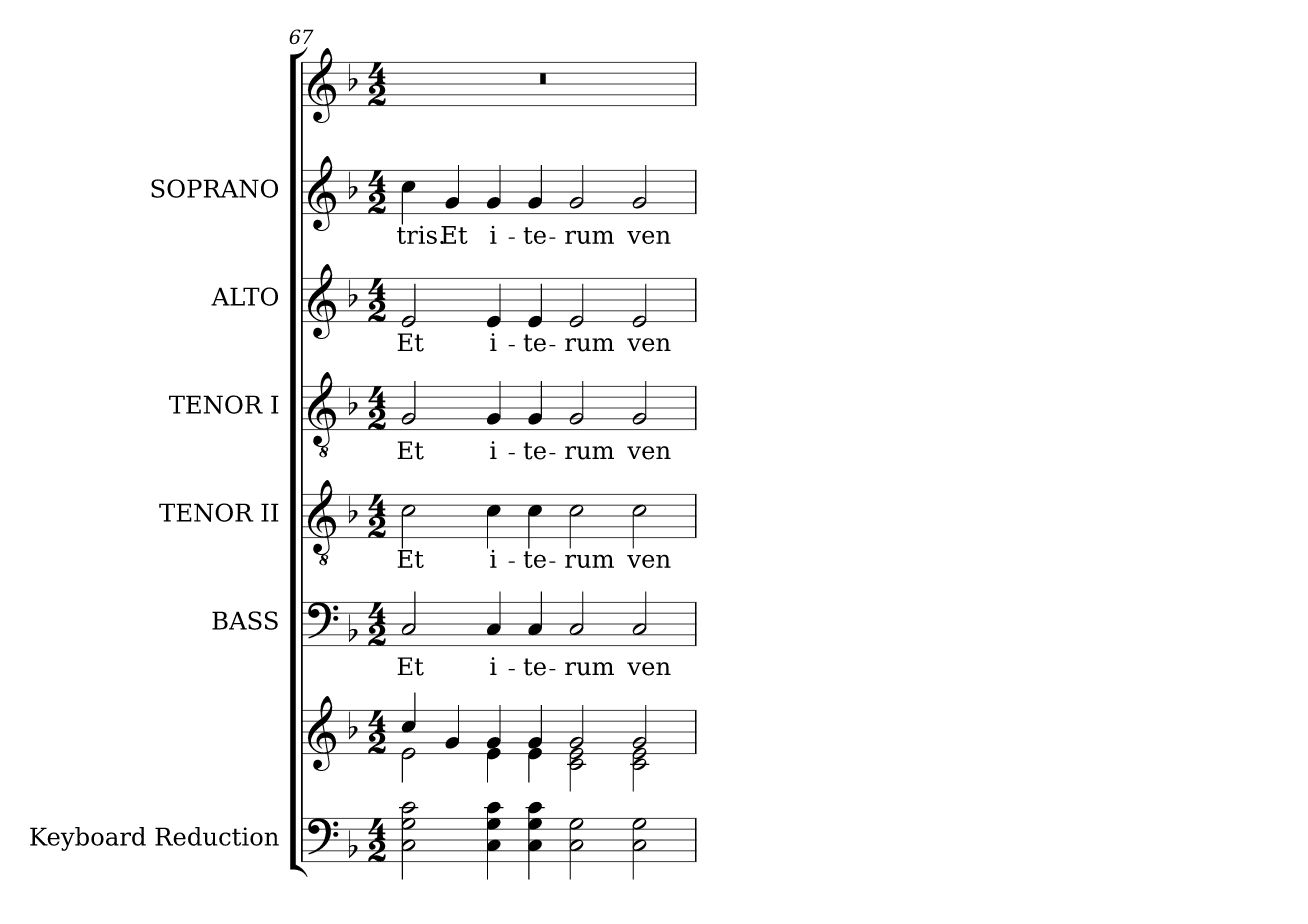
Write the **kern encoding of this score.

**kern	**kern	**kern	**text	**kern	**text	**kern	**text	**kern	**text	**kern	**text	**kern
*part7	*part7	*part6	*part6	*part5	*part5	*part4	*part4	*part3	*part3	*part2	*part2	*part1
*staff8	*staff7	*staff6	*staff6	*staff5	*staff5	*staff4	*staff4	*staff3	*staff3	*staff2	*staff2	*staff1
*I"Keyboard Reduction	*	*I"BASS	*	*I"TENOR II	*	*I"TENOR I	*	*I"ALTO	*	*I"SOPRANO	*	*
*I'Reduc.	*	*I'B.	*	*I'T. II	*	*I'T. I	*	*I'A.	*	*I'S.	*	*
!!LO:PB:g=z
*clefF4	*clefG2	*clefF4	*	*clefGv2	*	*clefGv2	*	*clefG2	*	*clefG2	*	*clefG2
*	*	*	*	*ITrd7c12	*	*ITrd7c12	*	*	*	*	*	*
*k[b-]	*k[b-]	*k[b-]	*	*k[b-]	*	*k[b-]	*	*k[b-]	*	*k[b-]	*	*k[b-]
*F:	*F:	*F:	*	*F:	*	*F:	*	*F:	*	*F:	*	*F:
*M4/2	*M4/2	*M4/2	*	*M4/2	*	*M4/2	*	*M4/2	*	*M4/2	*	*M4/2
=67	=67	=67	=67	=67	=67	=67	=67	=67	=67	=67	=67	=67
*	*^	*	*	*	*	*	*	*	*	*	*	*
!	!	!	!	!LO:LY:b:color=#000000	!	!	!	!	!	!	!	!	!
!	!	!	!	!	!	!LO:LY:b:color=#000000	!	!	!	!	!	!	!
!	!	!	!	!	!	!	!	!LO:LY:b:color=#000000	!	!	!	!	!
!	!	!	!	!	!	!	!	!	!	!LO:LY:b:color=#000000	!	!	!
!	!	!	!	!	!	!	!	!	!	!	!	!LO:LY:b:color=#000000	!LO:N:vis=1
2Ci\ 2Gi 2ci	4cci/	2ei\	2Ci/	Et	2Ci\	Et	2GGi/	Et	2ei/	Et	4cci\	-tris.	0r
!	!	!	!	!	!	!	!	!	!	!	!	!LO:LY:b:color=#000000	!
.	4gi/	.	.	.	.	.	.	.	.	.	4gi/	Et	.
!	!	!	!	!LO:LY:b:color=#000000	!	!	!	!	!	!	!	!	!
!	!	!	!	!	!	!LO:LY:b:color=#000000	!	!	!	!	!	!	!
!	!	!	!	!	!	!	!	!LO:LY:b:color=#000000	!	!	!	!	!
!	!	!	!	!	!	!	!	!	!	!LO:LY:b:color=#000000	!	!	!
!	!	!	!	!	!	!	!	!	!	!	!	!LO:LY:b:color=#000000	!
4Ci\ 4Gi 4ci	4gi/	4ei\	4Ci/	i-	4Ci\	i-	4GGi/	i-	4ei/	i-	4gi/	i-	.
!	!	!	!	!LO:LY:b:color=#000000	!	!	!	!	!	!	!	!	!
!	!	!	!	!	!	!LO:LY:b:color=#000000	!	!	!	!	!	!	!
!	!	!	!	!	!	!	!	!LO:LY:b:color=#000000	!	!	!	!	!
!	!	!	!	!	!	!	!	!	!	!LO:LY:b:color=#000000	!	!	!
!	!	!	!	!	!	!	!	!	!	!	!	!LO:LY:b:color=#000000	!
4Ci\ 4Gi 4ci	4gi/	4ei\	4Ci/	-te-	4Ci\	-te-	4GGi/	-te-	4ei/	-te-	4gi/	-te-	.
!	!	!	!	!LO:LY:b:color=#000000	!	!	!	!	!	!	!	!	!
!	!	!	!	!	!	!LO:LY:b:color=#000000	!	!	!	!	!	!	!
!	!	!	!	!	!	!	!	!LO:LY:b:color=#000000	!	!	!	!	!
!	!	!	!	!	!	!	!	!	!	!LO:LY:b:color=#000000	!	!	!
!	!	!	!	!	!	!	!	!	!	!	!	!LO:LY:b:color=#000000	!
2Ci\ 2Gi	2gi/	2ci\ 2ei	2Ci/	-rum	2Ci\	-rum	2GGi/	-rum	2ei/	-rum	2gi/	-rum	.
!	!	!	!	!LO:LY:b:color=#000000	!	!	!	!	!	!	!	!	!
!	!	!	!	!	!	!LO:LY:b:color=#000000	!	!	!	!	!	!	!
!	!	!	!	!	!	!	!	!LO:LY:b:color=#000000	!	!	!	!	!
!	!	!	!	!	!	!	!	!	!	!LO:LY:b:color=#000000	!	!	!
!	!	!	!	!	!	!	!	!	!	!	!	!LO:LY:b:color=#000000	!
2Ci\ 2Gi	2gi/	2ci\ 2ei	2Ci/	ven-	2Ci\	ven-	2GGi/	ven-	2ei/	ven-	2gi/	ven-	.
*	*v	*v	*	*	*	*	*	*	*	*	*	*	*
=	=	=	=	=	=	=	=	=	=	=	=	=
*-	*-	*-	*-	*-	*-	*-	*-	*-	*-	*-	*-	*-
